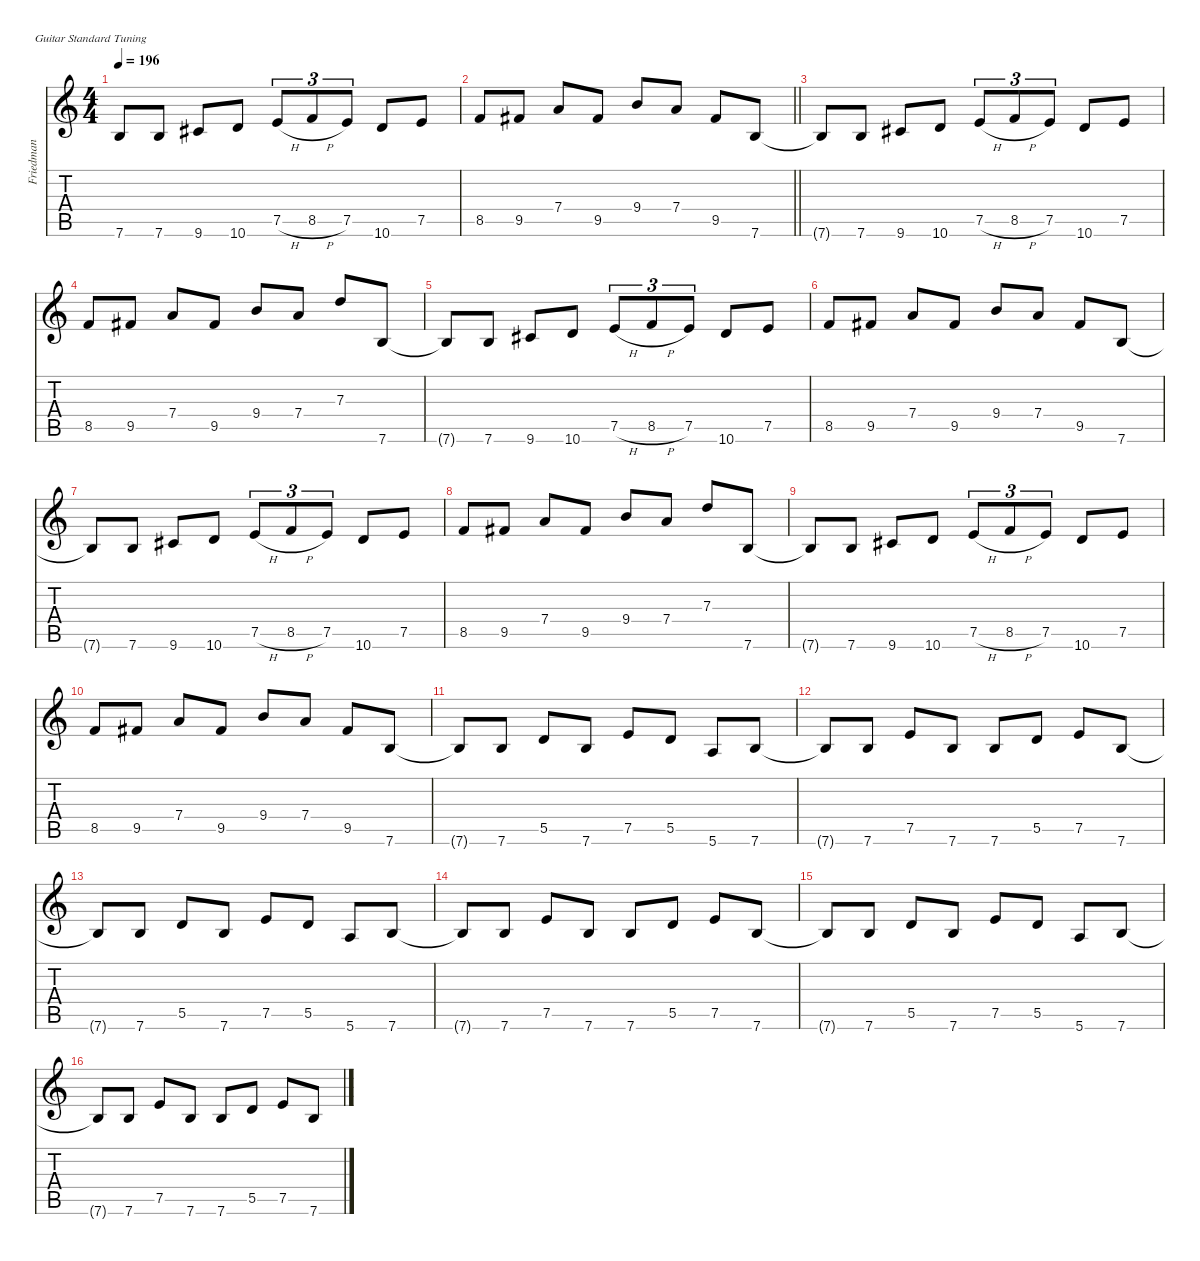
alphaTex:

\defaultSystemsLayout 4
\hideDynamics
\bracketExtendMode nobrackets
\firstSystemTrackNameMode fullname
\otherSystemsTrackNameOrientation horizontal
\track ("Friedman" "od.guit.") {mute instrument overdrivenguitar}
\staff {score tabs}
\tuning (E4 B3 G3 D3 A2 E2)
\ts (4 4)
\tempo 196
\clef g2
\ks c
7.6{t}.8{dy f beam Up} 7.6.8{beam Up} 9.6{acc #}.8{beam Up} 10.6.8{beam Up} 7.5{h}.8{tu (3 2) beam Up} 8.5{h}.8{tu (3 2) beam Up} 7.5.8{tu (3 2) beam Up} 10.6.8{beam Up} 7.5.8{beam Up} |
\barLineRight lightlight
8.5.8{beam Up} 9.5{acc #}.8{beam Up} 7.4.8{beam Up} 9.5{acc #}.8{beam Up} 9.4.8{beam Up} 7.4.8{beam Up} 9.5{acc #}.8{beam Up} 7.6.8{beam Up} |
7.6{t}.8{beam Up} 7.6.8{beam Up} 9.6{acc #}.8{beam Up} 10.6.8{beam Up} 7.5{h}.8{tu (3 2) beam Up} 8.5{h}.8{tu (3 2) beam Up} 7.5.8{tu (3 2) beam Up} 10.6.8{beam Up} 7.5.8{beam Up} |
8.5.8{beam Up} 9.5{acc #}.8{beam Up} 7.4.8{beam Up} 9.5{acc #}.8{beam Up} 9.4.8{beam Up} 7.4.8{beam Up} 7.3.8{beam Up} 7.6.8{beam Up} |
7.6{t}.8{beam Up} 7.6.8{beam Up} 9.6{acc #}.8{beam Up} 10.6.8{beam Up} 7.5{h}.8{tu (3 2) beam Up} 8.5{h}.8{tu (3 2) beam Up} 7.5.8{tu (3 2) beam Up} 10.6.8{beam Up} 7.5.8{beam Up} |
8.5.8{beam Up} 9.5{acc #}.8{beam Up} 7.4.8{beam Up} 9.5{acc #}.8{beam Up} 9.4.8{beam Up} 7.4.8{beam Up} 9.5{acc #}.8{beam Up} 7.6.8{beam Up} |
7.6{t}.8{beam Up} 7.6.8{beam Up} 9.6{acc #}.8{beam Up} 10.6.8{beam Up} 7.5{h}.8{tu (3 2) beam Up} 8.5{h}.8{tu (3 2) beam Up} 7.5.8{tu (3 2) beam Up} 10.6.8{beam Up} 7.5.8{beam Up} |
8.5.8{beam Up} 9.5{acc #}.8{beam Up} 7.4.8{beam Up} 9.5{acc #}.8{beam Up} 9.4.8{beam Up} 7.4.8{beam Up} 7.3.8{beam Up} 7.6.8{beam Up} |
7.6{t}.8{beam Up} 7.6.8{beam Up} 9.6{acc #}.8{beam Up} 10.6.8{beam Up} 7.5{h}.8{tu (3 2) beam Up} 8.5{h}.8{tu (3 2) beam Up} 7.5.8{tu (3 2) beam Up} 10.6.8{beam Up} 7.5.8{beam Up} |
8.5.8{beam Up} 9.5{acc #}.8{beam Up} 7.4.8{beam Up} 9.5{acc #}.8{beam Up} 9.4.8{beam Up} 7.4.8{beam Up} 9.5{acc #}.8{beam Up} 7.6.8{beam Up} |
7.6{t}.8{beam Up} 7.6.8{beam Up} 5.5.8{beam Up} 7.6.8{beam Up} 7.5.8{beam Up} 5.5.8{beam Up} 5.6.8{beam Up} 7.6.8{beam Up} |
7.6{t}.8{beam Up} 7.6.8{beam Up} 7.5.8{beam Up} 7.6.8{beam Up} 7.6.8{beam Up} 5.5.8{beam Up} 7.5.8{beam Up} 7.6.8{beam Up} |
7.6{t}.8{beam Up} 7.6.8{beam Up} 5.5.8{beam Up} 7.6.8{beam Up} 7.5.8{beam Up} 5.5.8{beam Up} 5.6.8{beam Up} 7.6.8{beam Up} |
7.6{t}.8{beam Up} 7.6.8{beam Up} 7.5.8{beam Up} 7.6.8{beam Up} 7.6.8{beam Up} 5.5.8{beam Up} 7.5.8{beam Up} 7.6.8{beam Up} |
7.6{t}.8{beam Up} 7.6.8{beam Up} 5.5.8{beam Up} 7.6.8{beam Up} 7.5.8{beam Up} 5.5.8{beam Up} 5.6.8{beam Up} 7.6.8{beam Up} |
7.6{t}.8{beam Up} 7.6.8{beam Up} 7.5.8{beam Up} 7.6.8{beam Up} 7.6.8{beam Up} 5.5.8{beam Up} 7.5.8{beam Up} 7.6.8{beam Up}
